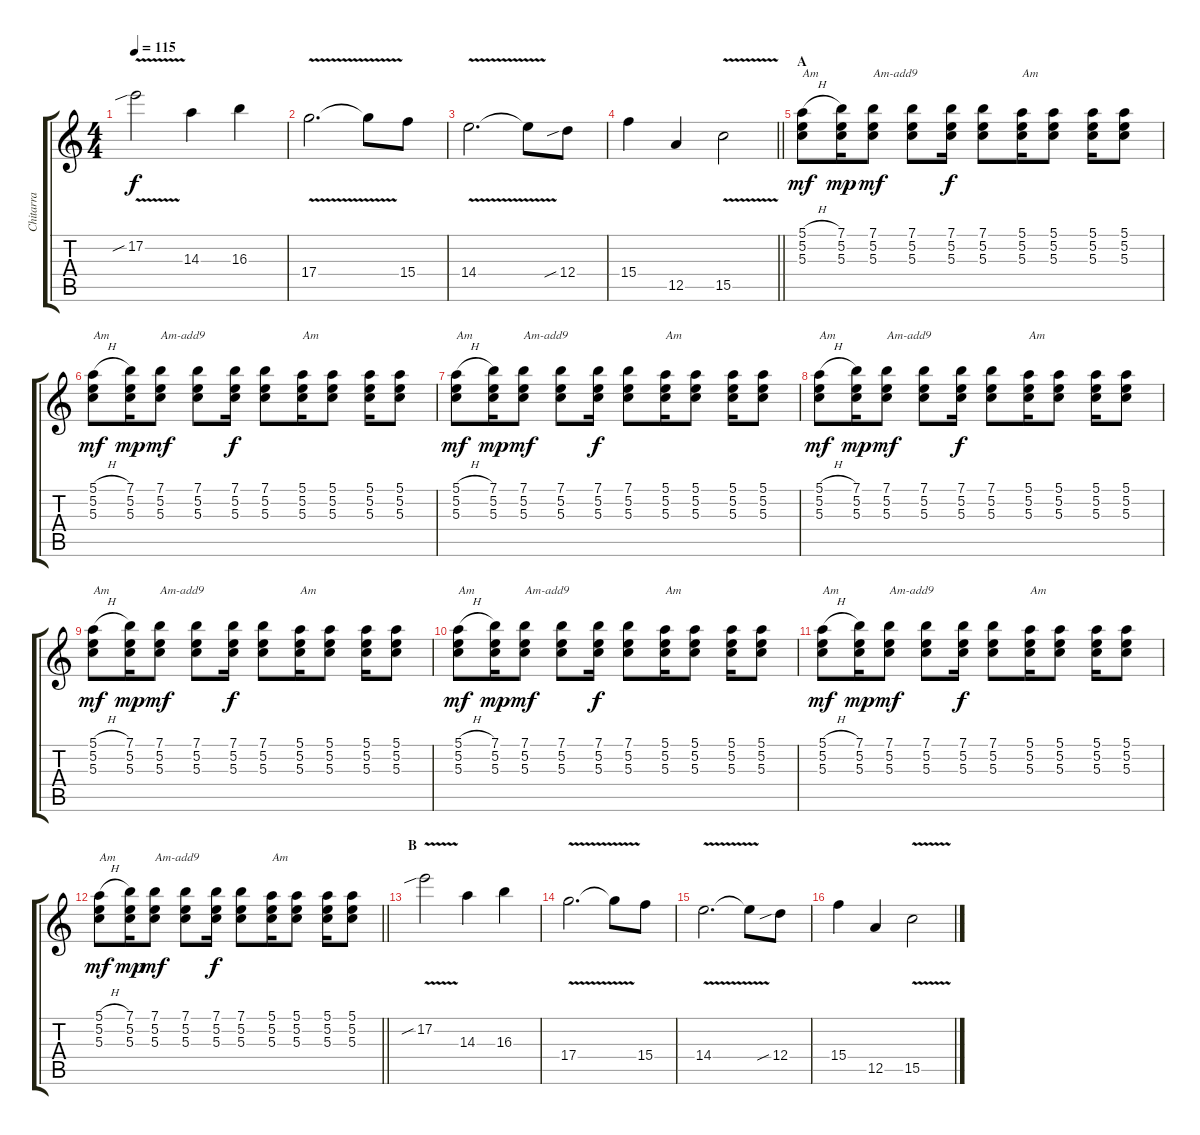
\track ("Chitarra" "Chitarra") {instrument electricguitarjazz}
\staff {score tabs}
\tuning (E4 B3 G3 D3 A2 E2) {hide}
\ts (4 4)
\tempo 115
\clef g2
\ks c
17.2{v sib}.2{dy f} 14.3.4 16.3.4 |
17.4{v}.2{d} 17.4{t}.8 15.4.8 |
14.4{v}.2{d} 14.4{t}.8 12.4{sib}.8 |
\barLineRight lightlight
15.4.4 12.5.4 15.5{v}.2 |
\section ("" "A")
(5.1{h} 5.2 5.3).8{txt "Am" dy mf instrument electricguitarjazz} (7.1 5.2 5.3).16{dy mp} (7.1 5.2 5.3).8{txt "Am-add9" dy mf} (7.1 5.2 5.3).8 (7.1 5.2 5.3).16{dy f} (7.1 5.2 5.3).8 (5.1 5.2 5.3).16{txt "Am"} (5.1 5.2 5.3).8 (5.1 5.2 5.3).16 (5.1 5.2 5.3).8 |
(5.1{h} 5.2 5.3).8{txt "Am" dy mf} (7.1 5.2 5.3).16{dy mp} (7.1 5.2 5.3).8{txt "Am-add9" dy mf} (7.1 5.2 5.3).8 (7.1 5.2 5.3).16{dy f} (7.1 5.2 5.3).8 (5.1 5.2 5.3).16{txt "Am"} (5.1 5.2 5.3).8 (5.1 5.2 5.3).16 (5.1 5.2 5.3).8 |
(5.1{h} 5.2 5.3).8{txt "Am" dy mf} (7.1 5.2 5.3).16{dy mp} (7.1 5.2 5.3).8{txt "Am-add9" dy mf} (7.1 5.2 5.3).8 (7.1 5.2 5.3).16{dy f} (7.1 5.2 5.3).8 (5.1 5.2 5.3).16{txt "Am"} (5.1 5.2 5.3).8 (5.1 5.2 5.3).16 (5.1 5.2 5.3).8 |
(5.1{h} 5.2 5.3).8{txt "Am" dy mf} (7.1 5.2 5.3).16{dy mp} (7.1 5.2 5.3).8{txt "Am-add9" dy mf} (7.1 5.2 5.3).8 (7.1 5.2 5.3).16{dy f} (7.1 5.2 5.3).8 (5.1 5.2 5.3).16{txt "Am"} (5.1 5.2 5.3).8 (5.1 5.2 5.3).16 (5.1 5.2 5.3).8 |
(5.1{h} 5.2 5.3).8{txt "Am" dy mf} (7.1 5.2 5.3).16{dy mp} (7.1 5.2 5.3).8{txt "Am-add9" dy mf} (7.1 5.2 5.3).8 (7.1 5.2 5.3).16{dy f} (7.1 5.2 5.3).8 (5.1 5.2 5.3).16{txt "Am"} (5.1 5.2 5.3).8 (5.1 5.2 5.3).16 (5.1 5.2 5.3).8 |
(5.1{h} 5.2 5.3).8{txt "Am" dy mf} (7.1 5.2 5.3).16{dy mp} (7.1 5.2 5.3).8{txt "Am-add9" dy mf} (7.1 5.2 5.3).8 (7.1 5.2 5.3).16{dy f} (7.1 5.2 5.3).8 (5.1 5.2 5.3).16{txt "Am"} (5.1 5.2 5.3).8 (5.1 5.2 5.3).16 (5.1 5.2 5.3).8 |
(5.1{h} 5.2 5.3).8{txt "Am" dy mf} (7.1 5.2 5.3).16{dy mp} (7.1 5.2 5.3).8{txt "Am-add9" dy mf} (7.1 5.2 5.3).8 (7.1 5.2 5.3).16{dy f} (7.1 5.2 5.3).8 (5.1 5.2 5.3).16{txt "Am"} (5.1 5.2 5.3).8 (5.1 5.2 5.3).16 (5.1 5.2 5.3).8 |
\barLineRight lightlight
(5.1{h} 5.2 5.3).8{txt "Am" dy mf} (7.1 5.2 5.3).16{dy mp} (7.1 5.2 5.3).8{txt "Am-add9" dy mf} (7.1 5.2 5.3).8 (7.1 5.2 5.3).16{dy f} (7.1 5.2 5.3).8 (5.1 5.2 5.3).16{txt "Am"} (5.1 5.2 5.3).8 (5.1 5.2 5.3).16 (5.1 5.2 5.3).8 |
\section ("" "B")
17.2{v sib}.2{volume 9 instrument distortionguitar} 14.3.4 16.3.4 |
17.4{v}.2{d} 17.4{t}.8 15.4.8 |
14.4{v}.2{d} 14.4{t}.8 12.4{sib}.8 |
15.4.4 12.5.4 15.5{v}.2
